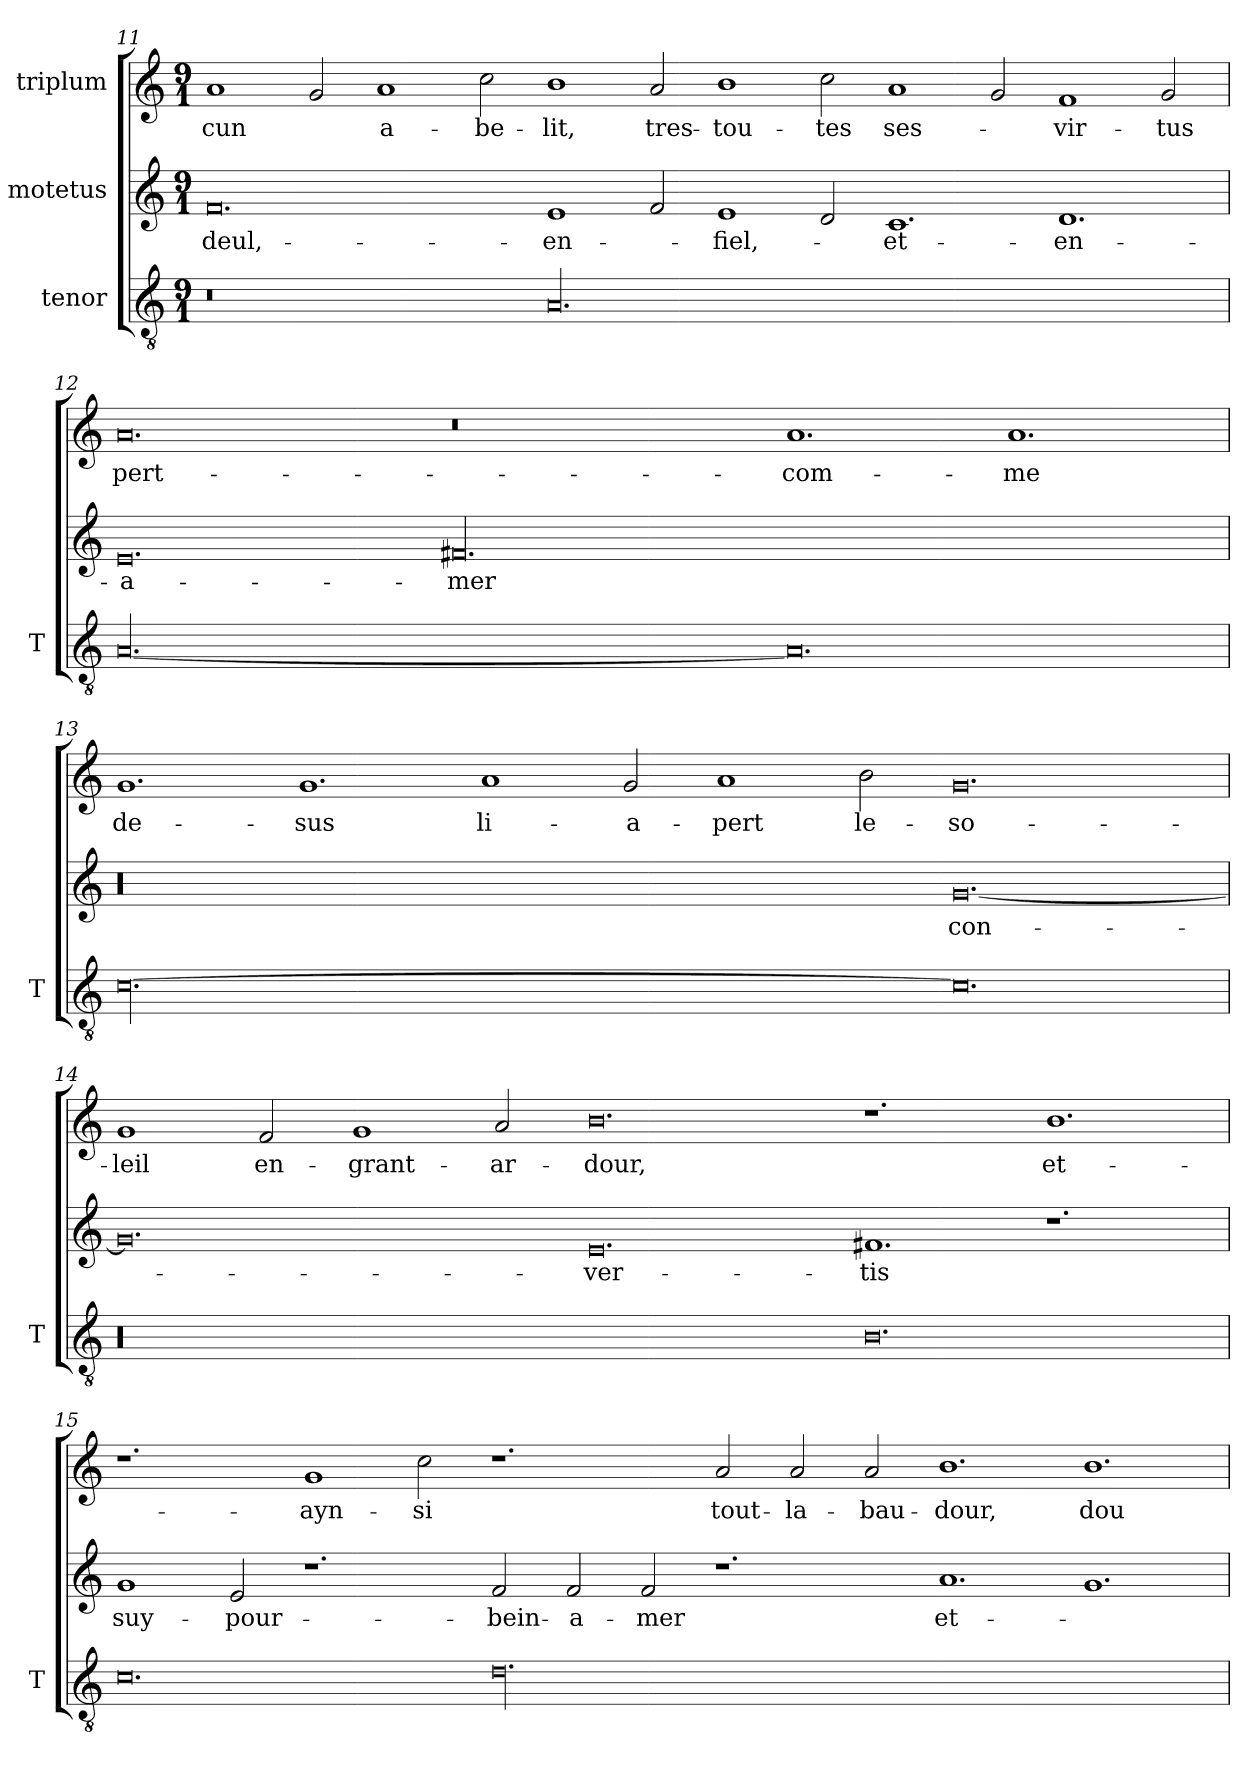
**kern	**kern	**text	**kern	**text
*part3	*part2	*part2	*part1	*part1
*staff3	*staff2	*staff2	*staff1	*staff1
*I"tenor	*I"motetus	*	*I"triplum	*
*I'T	*	*	*	*
*clefGv2	*clefG2	*	*clefG2	*
*k[]	*k[]	*	*k[]	*
*C:	*C:	*	*C:	*
*M9/1	*M9/1	*	*M9/1	*
=11	=11	=11	=11	=11
0.r	0.f/	deul,-	1a/	-cun
.	.	.	2g/	.
.	.	.	1a/	a-
.	.	.	2cc\	-be-
00.A/	1e/	en-	1b\	-lit,
.	2f/	.	2a/	tres-
.	1e/	fiel,-	1b\	-tou-
.	2d/	.	2cc\	-tes
.	1.c/	et-	1a/	ses-
.	.	.	2g/	.
.	1.d/	en-	1f/	vir-
.	.	.	2g/	-tus
=12	=12	=12	=12	=12
[00.A/	0.e/	a-	0.a/	pert-
.	00.f#X/	-mer	0.r	.
0.A/]	.	.	1.a/	com-
.	.	.	1.a/	-me
=13	=13	=13	=13	=13
[00.c\	00.r	.	1.g/	de-
.	.	.	1.g/	-sus
.	.	.	1a/	li-
.	.	.	2g/	a-
.	.	.	1a/	-pert
.	.	.	2b\	le-
0.c\]	[0.g/	con-	0.g/	so-
=14	=14	=14	=14	=14
00.r	0.g/]	.	1g/	-leil
.	.	.	2f/	en-
.	.	.	1g/	grant-
.	.	.	2a/	ar-
.	0.e/	-ver-	0.b\	-dour,
0.B\	1.f#X/	-tis	1.r	.
.	1.r	.	1.b\	et-
!!LO:PB:g=z
=15	=15	=15	=15	=15
0.c\	1g/	suy-	1.r	.
.	2e/	pour-	.	.
.	1.r	.	1g/	ayn-
.	.	.	2cc\	-si
00.d\	2f/	bein-	1.r	.
.	2f/	a-	.	.
.	2f/	-mer	.	.
.	1.r	.	2a/	tout-
.	.	.	2a/	la-
.	.	.	2a/	bau-
.	1.a/	et-	1.b\	-dour,
.	1.g/	.	1.b\	dou-
=	=	=	=	=
*-	*-	*-	*-	*-
